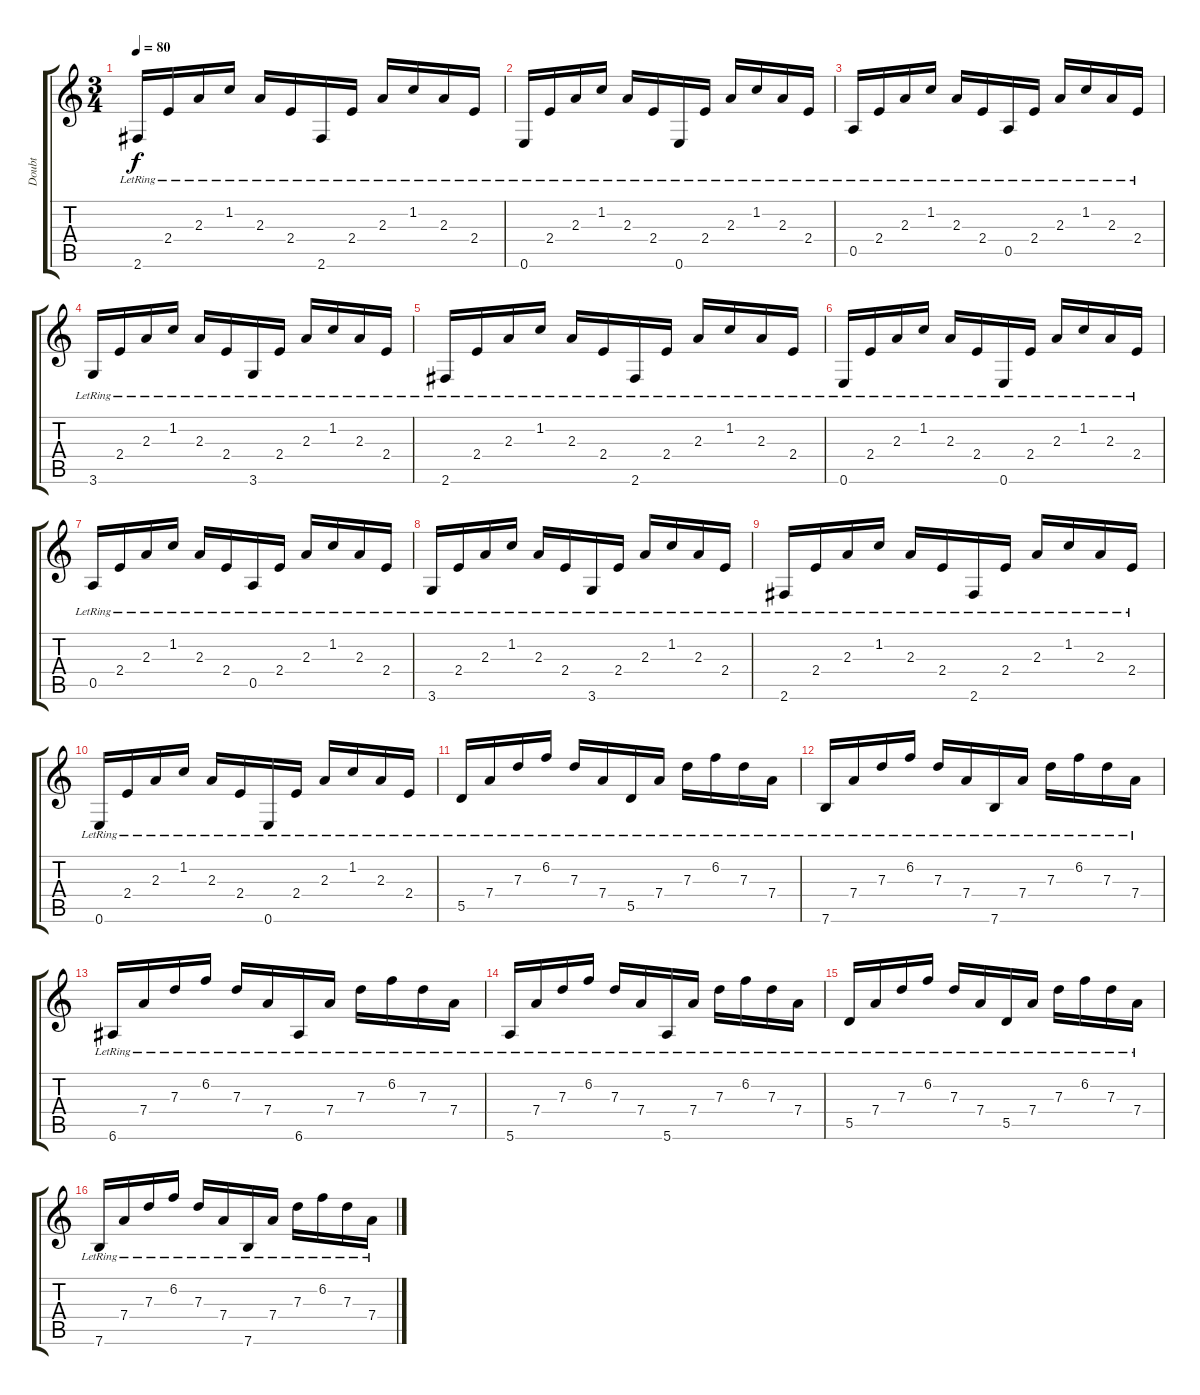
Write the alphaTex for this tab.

\track ("Doubt" "Doubt") {instrument acousticguitarnylon}
\staff {score tabs}
\tuning (E4 B3 G3 D3 A2 E2) {hide}
\ts (3 4)
\tempo 80
\clef g2
\ks c
2.6{lr}.16{dy f volume 10 instrument acousticguitarnylon} 2.4{lr}.16 2.3{lr}.16 1.2{lr}.16 2.3{lr}.16 2.4{lr}.16 2.6{lr}.16 2.4{lr}.16 2.3{lr}.16 1.2{lr}.16 2.3{lr}.16 2.4{lr}.16 |
0.6{lr}.16{volume 12 instrument acousticguitarnylon} 2.4{lr}.16 2.3{lr}.16 1.2{lr}.16 2.3{lr}.16 2.4{lr}.16 0.6{lr}.16 2.4{lr}.16 2.3{lr}.16 1.2{lr}.16 2.3{lr}.16 2.4{lr}.16 |
0.5{lr}.16 2.4{lr}.16 2.3{lr}.16 1.2{lr}.16 2.3{lr}.16 2.4{lr}.16 0.5{lr}.16 2.4{lr}.16 2.3{lr}.16 1.2{lr}.16 2.3{lr}.16 2.4{lr}.16 |
3.6{lr}.16 2.4{lr}.16 2.3{lr}.16 1.2{lr}.16 2.3{lr}.16 2.4{lr}.16 3.6{lr}.16 2.4{lr}.16 2.3{lr}.16 1.2{lr}.16 2.3{lr}.16 2.4{lr}.16 |
2.6{lr}.16 2.4{lr}.16 2.3{lr}.16 1.2{lr}.16 2.3{lr}.16 2.4{lr}.16 2.6{lr}.16 2.4{lr}.16 2.3{lr}.16 1.2{lr}.16 2.3{lr}.16 2.4{lr}.16 |
0.6{lr}.16 2.4{lr}.16 2.3{lr}.16 1.2{lr}.16 2.3{lr}.16 2.4{lr}.16 0.6{lr}.16 2.4{lr}.16 2.3{lr}.16 1.2{lr}.16 2.3{lr}.16 2.4{lr}.16 |
0.5{lr}.16 2.4{lr}.16 2.3{lr}.16 1.2{lr}.16 2.3{lr}.16 2.4{lr}.16 0.5{lr}.16 2.4{lr}.16 2.3{lr}.16 1.2{lr}.16 2.3{lr}.16 2.4{lr}.16 |
3.6{lr}.16 2.4{lr}.16 2.3{lr}.16 1.2{lr}.16 2.3{lr}.16 2.4{lr}.16 3.6{lr}.16 2.4{lr}.16 2.3{lr}.16 1.2{lr}.16 2.3{lr}.16 2.4{lr}.16 |
2.6{lr}.16 2.4{lr}.16 2.3{lr}.16 1.2{lr}.16 2.3{lr}.16 2.4{lr}.16 2.6{lr}.16 2.4{lr}.16 2.3{lr}.16 1.2{lr}.16 2.3{lr}.16 2.4{lr}.16 |
0.6{lr}.16 2.4{lr}.16 2.3{lr}.16 1.2{lr}.16 2.3{lr}.16 2.4{lr}.16 0.6{lr}.16 2.4{lr}.16 2.3{lr}.16 1.2{lr}.16 2.3{lr}.16 2.4{lr}.16 |
5.5{lr}.16 7.4{lr}.16 7.3{lr}.16 6.2{lr}.16 7.3{lr}.16 7.4{lr}.16 5.5{lr}.16 7.4{lr}.16 7.3{lr}.16 6.2{lr}.16 7.3{lr}.16 7.4{lr}.16 |
7.6{lr}.16 7.4{lr}.16 7.3{lr}.16 6.2{lr}.16 7.3{lr}.16 7.4{lr}.16 7.6{lr}.16 7.4{lr}.16 7.3{lr}.16 6.2{lr}.16 7.3{lr}.16 7.4{lr}.16 |
6.6{lr}.16{volume 14 instrument acousticguitarnylon} 7.4{lr}.16 7.3{lr}.16 6.2{lr}.16 7.3{lr}.16 7.4{lr}.16 6.6{lr}.16 7.4{lr}.16 7.3{lr}.16 6.2{lr}.16 7.3{lr}.16 7.4{lr}.16 |
5.6{lr}.16 7.4{lr}.16 7.3{lr}.16 6.2{lr}.16 7.3{lr}.16 7.4{lr}.16 5.6{lr}.16 7.4{lr}.16 7.3{lr}.16 6.2{lr}.16 7.3{lr}.16 7.4{lr}.16 |
5.5{lr}.16 7.4{lr}.16 7.3{lr}.16 6.2{lr}.16 7.3{lr}.16 7.4{lr}.16 5.5{lr}.16 7.4{lr}.16 7.3{lr}.16 6.2{lr}.16 7.3{lr}.16 7.4{lr}.16 |
7.6{lr}.16 7.4{lr}.16 7.3{lr}.16 6.2{lr}.16 7.3{lr}.16 7.4{lr}.16 7.6{lr}.16 7.4{lr}.16 7.3{lr}.16 6.2{lr}.16 7.3{lr}.16 7.4{lr}.16
